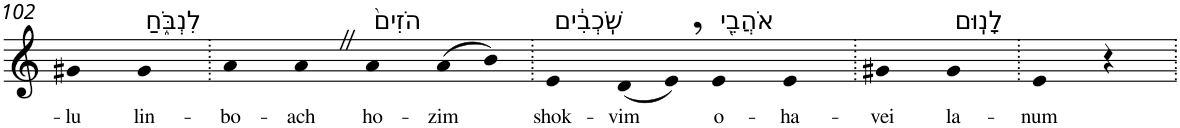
**kern	**text
*part1	*part1
*staff1	*staff1
*I"Piano	*
*I'Pno	*
!!LO:PB:g=z
*clefG2	*
*k[]	*
=102	=102
!	!LO:LY:b
4g#X	-lu
!LO:TX:a:t=לִנְבֹּ֑חַ	!
!	!LO:LY:b
4g#	lin-
=103.	=103.
!	!LO:LY:b
4a	-bo-
!	!LO:LY:b
4aZ	-ach
!LO:TX:a:t=הֹזִים֙	!
!	!LO:LY:b
4a	ho-
!	!LO:LY:b
(8a	-zim
8b)	.
=104.	=104.
!LO:TX:a:t=שֹֽׁכְבִ֔ים	!
!	!LO:LY:b
4e	shok-
!	!LO:LY:b
(8d	-vim
8e,)	.
!LO:TX:a:t=אֹהֲבֵ֖י	!
!	!LO:LY:b
4e	o-
!	!LO:LY:b
4e	-ha-
=105.	=105.
!	!LO:LY:b
4g#X	-vei
!LO:TX:a:t=לָנֽוּם	!
!	!LO:LY:b
4g#	la-
=106.	=106.
!	!LO:LY:b
4e	-num
4r	.
=.	=.
*-	*-
